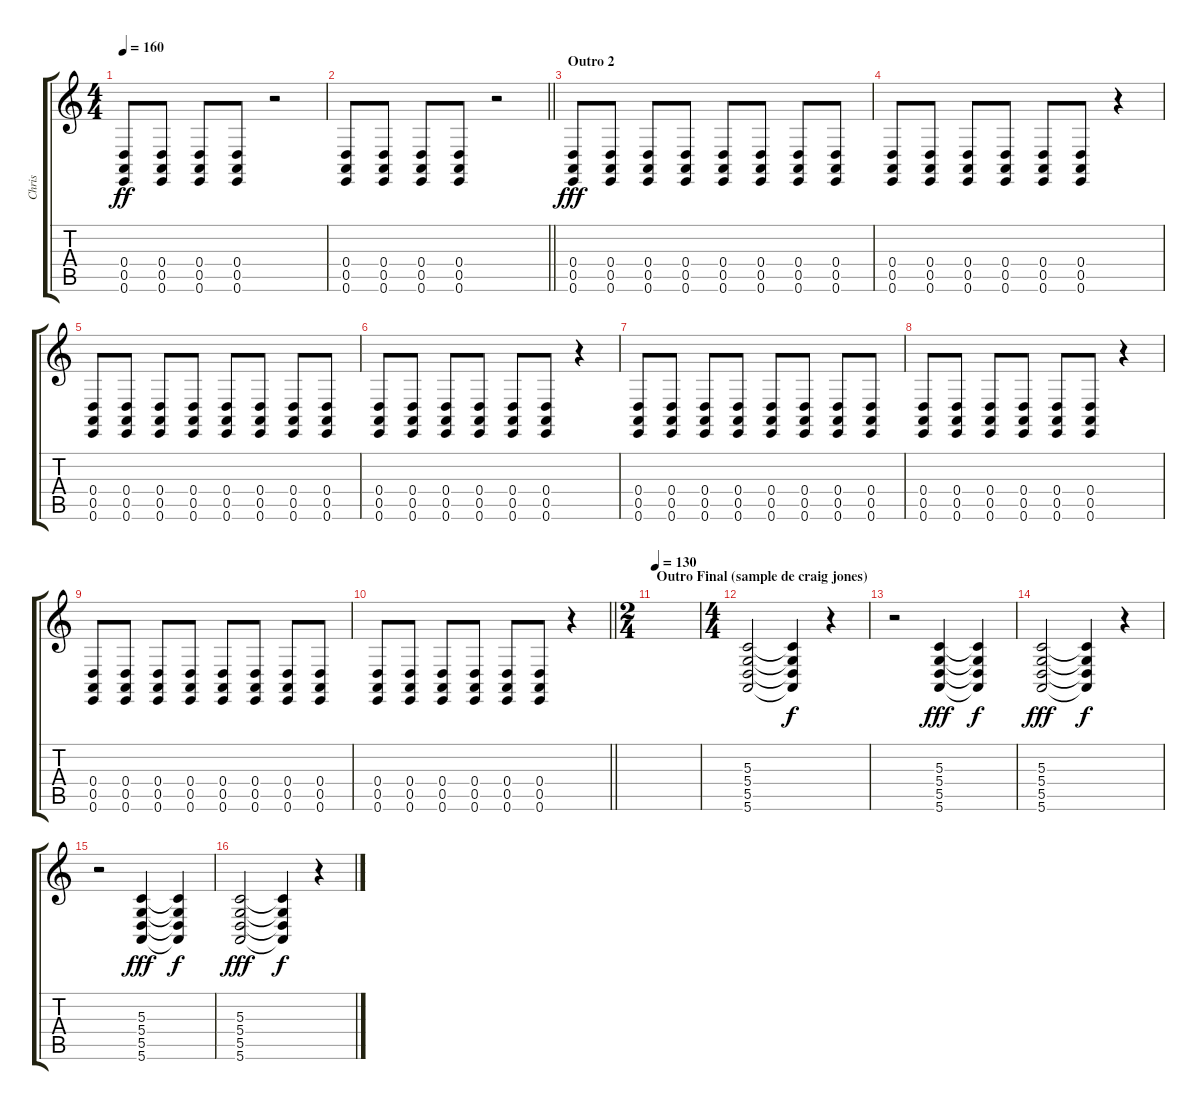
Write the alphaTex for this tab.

\track ("Chris" "Chris") {instrument melodictom}
\staff {score tabs}
\tuning (E4 B3 G3 D3 A2 E2) {hide}
\ts (4 4)
\tempo 160
\clef g2
\ks c
(0.4 0.5 0.6).8{dy ff} (0.4 0.5 0.6).8 (0.4 0.5 0.6).8 (0.4 0.5 0.6).8 r.2 |
\barLineRight lightlight
(0.4 0.5 0.6).8 (0.4 0.5 0.6).8 (0.4 0.5 0.6).8 (0.4 0.5 0.6).8 r.2 |
\section ("" "Outro 2")
(0.4 0.5 0.6).8{dy fff} (0.4 0.5 0.6).8 (0.4 0.5 0.6).8 (0.4 0.5 0.6).8 (0.4 0.5 0.6).8 (0.4 0.5 0.6).8 (0.4 0.5 0.6).8 (0.4 0.5 0.6).8 |
(0.4 0.5 0.6).8 (0.4 0.5 0.6).8 (0.4 0.5 0.6).8 (0.4 0.5 0.6).8 (0.4 0.5 0.6).8 (0.4 0.5 0.6).8 r.4 |
(0.4 0.5 0.6).8 (0.4 0.5 0.6).8 (0.4 0.5 0.6).8 (0.4 0.5 0.6).8 (0.4 0.5 0.6).8 (0.4 0.5 0.6).8 (0.4 0.5 0.6).8 (0.4 0.5 0.6).8 |
(0.4 0.5 0.6).8 (0.4 0.5 0.6).8 (0.4 0.5 0.6).8 (0.4 0.5 0.6).8 (0.4 0.5 0.6).8 (0.4 0.5 0.6).8 r.4 |
(0.4 0.5 0.6).8 (0.4 0.5 0.6).8 (0.4 0.5 0.6).8 (0.4 0.5 0.6).8 (0.4 0.5 0.6).8 (0.4 0.5 0.6).8 (0.4 0.5 0.6).8 (0.4 0.5 0.6).8 |
(0.4 0.5 0.6).8 (0.4 0.5 0.6).8 (0.4 0.5 0.6).8 (0.4 0.5 0.6).8 (0.4 0.5 0.6).8 (0.4 0.5 0.6).8 r.4 |
(0.4 0.5 0.6).8 (0.4 0.5 0.6).8 (0.4 0.5 0.6).8 (0.4 0.5 0.6).8 (0.4 0.5 0.6).8 (0.4 0.5 0.6).8 (0.4 0.5 0.6).8 (0.4 0.5 0.6).8 |
\barLineRight lightlight
(0.4 0.5 0.6).8 (0.4 0.5 0.6).8 (0.4 0.5 0.6).8 (0.4 0.5 0.6).8 (0.4 0.5 0.6).8 (0.4 0.5 0.6).8 r.4 |
\ts (2 4)
\section ("" "Outro Final (sample de craig jones)")
\tempo 120
\tempo 130
|
\ts (4 4)
(5.3 5.4 5.5 5.6).2{volume 16} (5.3{t} 5.4{t} 5.5{t} 5.6{t}).4{dy f} r.4{volume 0} |
r.2{volume 16} (5.3 5.4 5.5 5.6).4{dy fff} (5.3{t} 5.4{t} 5.5{t} 5.6{t}).4{dy f volume 0} |
(5.3 5.4 5.5 5.6).2{dy fff volume 16} (5.3{t} 5.4{t} 5.5{t} 5.6{t}).4{dy f} r.4{volume 0} |
r.2{volume 16} (5.3 5.4 5.5 5.6).4{dy fff} (5.3{t} 5.4{t} 5.5{t} 5.6{t}).4{dy f volume 0} |
(5.3 5.4 5.5 5.6).2{dy fff volume 16} (5.3{t} 5.4{t} 5.5{t} 5.6{t}).4{dy f} r.4{volume 0}
